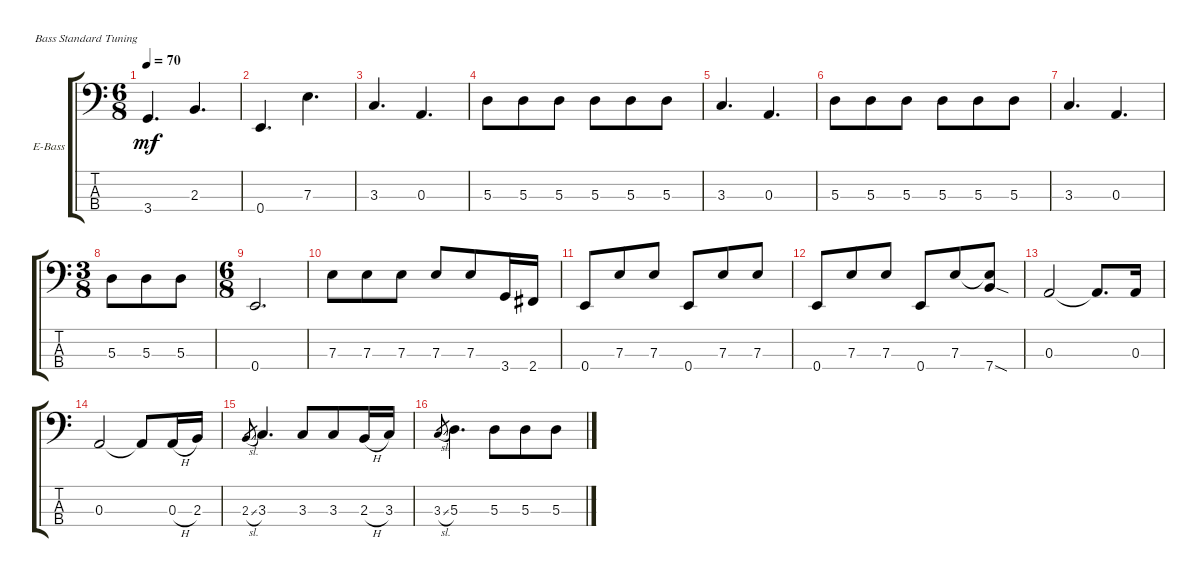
\defaultSystemsLayout 4
\bracketExtendMode groupsimilarinstruments
\firstSystemTrackNameOrientation horizontal
\otherSystemsTrackNameOrientation horizontal
\track ("Electric Bass" "E-Bass") {instrument electricbassfinger}
\staff {score tabs}
\tuning (G2 D2 A1 E1)
\ts (6 8)
\tempo 70
\clef f4
\scale
0.333333
\ks c
3.4.4{d dy mf} 2.3.4{d} |
\scale
0.333333 0.4.4{d} 7.3.4{d} |
\scale
0.333333 3.3.4{d} 0.3.4{d} |
\scale
0.333333 5.3.8 5.3.8 5.3.8 5.3.8 5.3.8 5.3.8 |
\scale
0.333333 3.3.4{d} 0.3.4{d} |
\scale
0.257261 5.3.8 5.3.8 5.3.8 5.3.8 5.3.8 5.3.8 |
\scale
0.257261 3.3.4{d} 0.3.4{d} |
\ts (3 8)
\scale
0.485477 5.3.8 5.3.8 5.3.8 |
\ts (6 8)
\scale
0.485477 0.4.2{d} |
\scale
0.257261 7.3.8 7.3.8 7.3.8 7.3.8 7.3.8 3.4.16 2.4.16 |
\scale
0.257261 0.4.8 7.3.8 7.3.8 0.4.8 7.3.8 7.3.8 |
\scale
0.333333 0.4.8 7.3.8 7.3.8 0.4.8 7.3.8 (7.4{sod} 7.3{t}).8 |
\scale
0.333333 0.3.2 0.3{t}.8{d} 0.3.16 |
\scale
0.333333 0.3.2 0.3{t}.8 0.3{h}.16 2.3.16 |
\scale
0.333333 2.3{sl}.8{gr} 3.3.4{d} 3.3.8 3.3.8 2.3{h}.16 3.3.16 |
\scale
0.333333 3.3{sl}.8{gr} 5.3.4{d} 5.3.8 5.3.8 5.3{ss}.8
